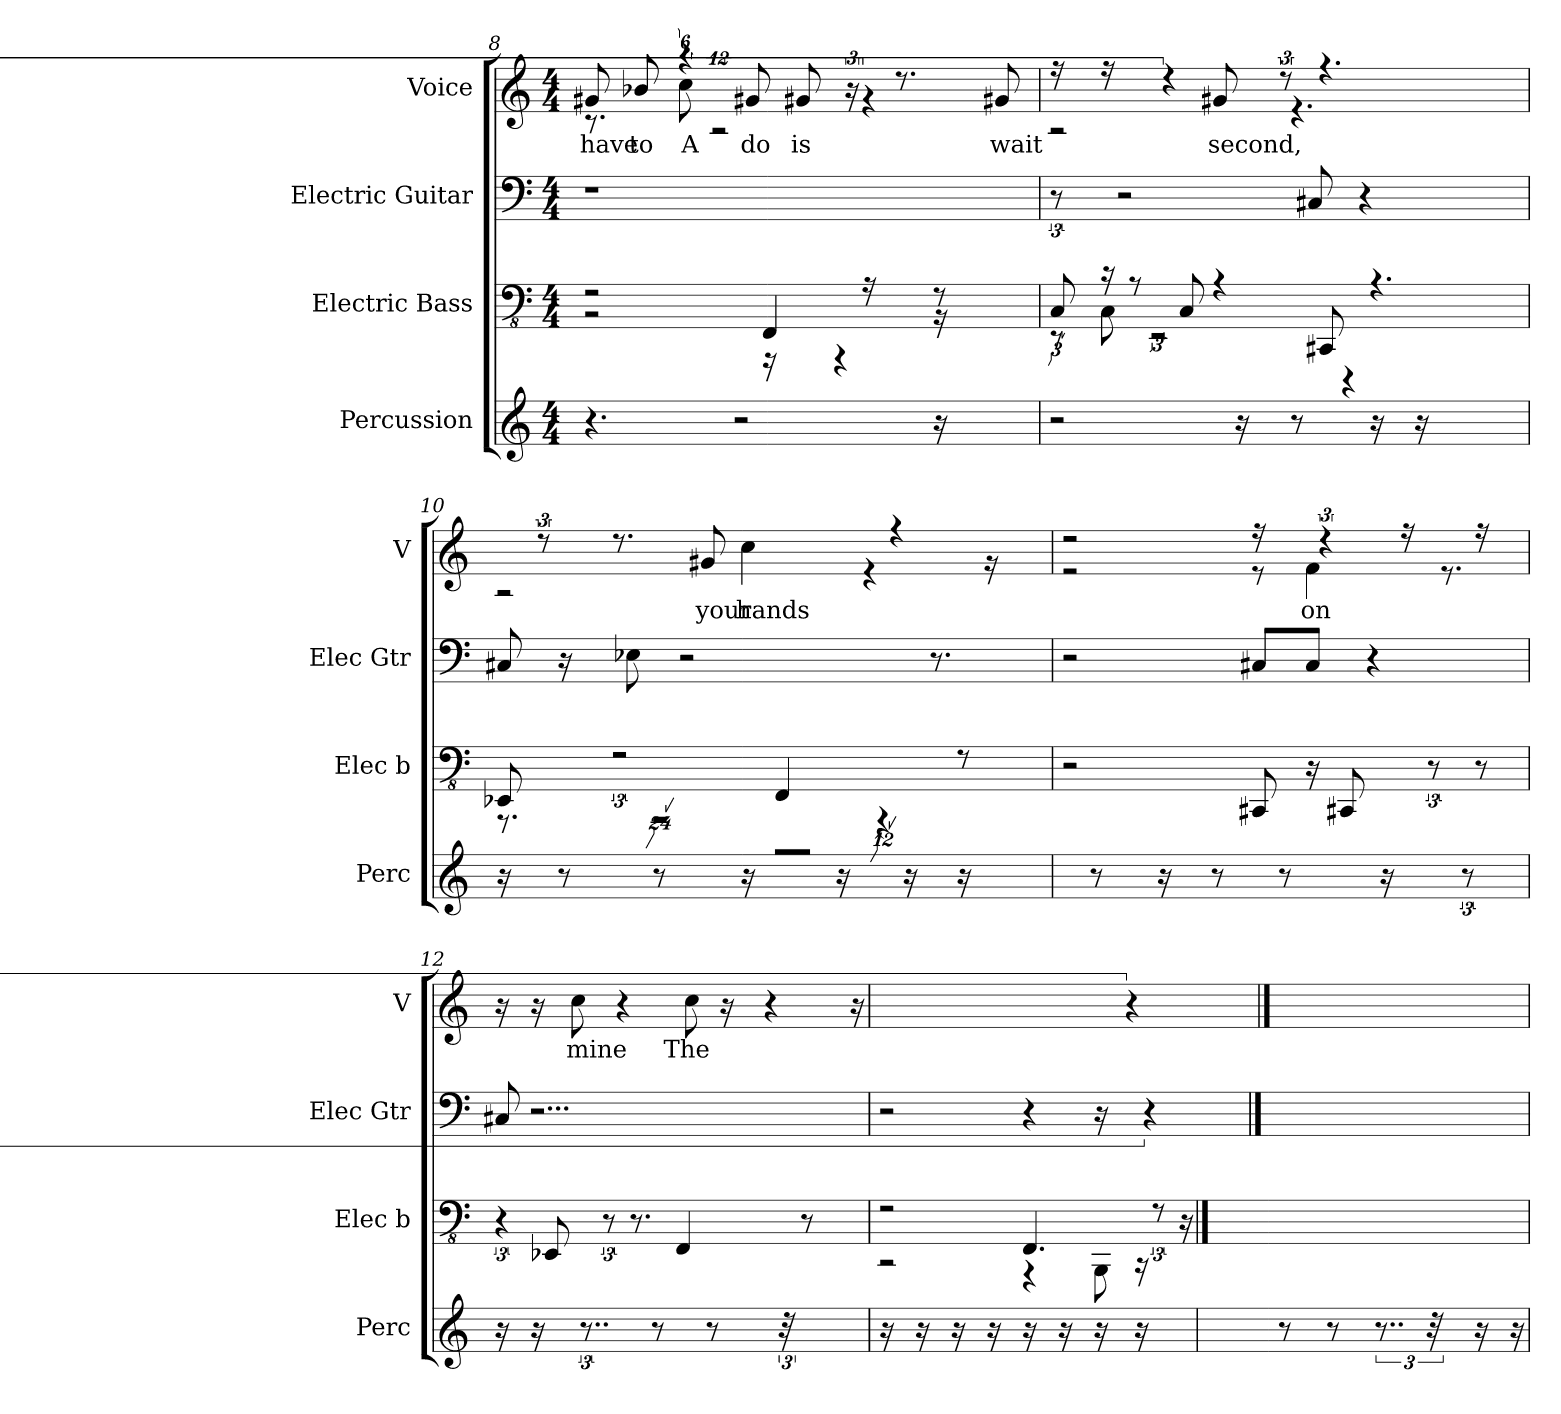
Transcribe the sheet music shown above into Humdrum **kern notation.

**kern	**kern	**kern	**kern	**text
*part4	*part3	*part2	*part1	*part1
*staff4	*staff3	*staff2	*staff1	*staff1
*I"Percussion	*I"Electric Bass	*I"Electric Guitar	*I"Voice	*
*I'Perc	*I'Elec b	*I'Elec Gtr	*I'V	*
*clefG2	*clefFv4	*clefF4	*clefG2	*
*M4/4	*M4/4	*M4/4	*M4/4	*
=8	=8	=8	=8	=8
*	*^	*	*	*
*	*	*	*	*^	*
4.r	2r	2r	1r	8g#X	8.r	have
.	.	.	.	8b-X	.	to
.	.	.	.	.	16ryy	.
.	.	.	.	24%5r	8cc	A
16R	.	.	.	.	24%7r	.
2r	.	.	.	.	.	.
.	.	.	.	8g#X	.	do
.	4FFF	16r	.	.	.	.
.	.	8ryy	.	.	.	.
.	.	.	.	8g#X	.	is
.	.	.	.	.	12ryy	.
.	.	4r	.	.	.	.
.	.	.	.	24r	.	.
.	16r	.	.	12ryy	48%17r	.
.	8ryy	.	.	.	.	.
.	.	.	.	8.r	.	.
16r	8r	16r	.	.	.	.
24%5ryy	.	48%7ryy	24%5ryy	.	.	.
.	.	.	.	16ryy	.	.
.	48%7ryy	.	.	.	.	.
.	.	.	.	8g#X	.	wait
.	.	.	.	.	48%5ryy	.
.	.	16ryy	.	.	.	.
=9	=9	=9	=9	=9	=9	=9
2r	8CC	12r	12r	16r	2r	.
.	.	.	.	16ryy	.	.
.	.	24ryy	12ryy	.	.	.
.	16r	8CC	.	16r	.	.
.	.	.	2r	.	.	.
.	8r	.	.	12ryy	.	.
.	.	3r	.	.	.	.
.	.	.	.	48%7r	.	.
.	8CC	.	.	.	.	.
.	.	.	.	8g#X	.	second,
.	4r	.	.	.	.	.
16r	.	.	.	.	8ryy	.
.	.	.	.	24ryy	.	.
16R	.	.	.	.	.	.
.	.	6ryy	.	12r	.	.
8r	.	.	.	.	4.r	.
.	.	.	8C#X	4.r	.	.
.	8CCC#X	.	.	.	.	.
16R	.	4r	.	.	.	.
.	.	.	4r	.	.	.
16r	4.r	.	.	.	.	.
16R	.	.	.	.	.	.
16r	.	.	.	.	.	.
8.ryy	.	8.ryy	.	.	48%7ryy	.
.	.	.	48%7ryy	48%7ryy	.	.
.	.	.	.	.	24ryy	.
=10	=10	=10	=10	=10	=10	=10
16r	8EEE-X	8.r	8C#X	12ryy	2r	.
16R	.	.	.	.	.	.
.	.	.	.	12r	.	.
8r	16ryy	.	16r	.	.	.
.	.	.	.	16ryy	.	.
.	24ryy	8ryy	16ryy	.	.	.
.	3r	.	.	8.r	.	.
16R	.	.	8E-X	.	.	.
8r	.	48%13r	.	.	.	.
.	.	.	2r	.	.	.
.	.	.	.	8g#X	.	your
16R	.	.	.	.	.	.
16r	.	.	.	.	4cc	hands
.	.	.	.	4ryy	.	.
16RLL	4FFF	.	.	.	.	.
.	.	8.ryy	.	.	.	.
16RJJ	.	.	.	.	.	.
16r	.	.	.	.	.	.
16R	.	.	.	.	4r	.
.	.	48%11r	.	.	.	.
.	.	.	.	4r	.	.
16r	8ryy	.	.	.	.	.
16R	.	.	8.r	.	.	.
16r	8r	.	.	.	.	.
8ryy	.	16ryy	.	.	16r	.
.	.	.	.	16ryy	.	.
.	16ryy	16ryy	16ryy	.	16ryy	.
.	.	.	.	48ryy	.	.
*	*v	*v	*	*	*	*
=11	=11	=11	=11	=11	=11
16R	2r	2r	2r	2r	.
8r	.	.	.	.	.
16R	.	.	.	.	.
16r	.	.	.	.	.
16R	.	.	.	.	.
8r	.	.	.	.	.
16R	8CCC#X	8C#X/L	16r	8r	.
8r	.	.	12ryy	.	.
.	16r	8C#/J	.	4f	on
.	.	.	6r	.	.
12R	8CCC#X	.	.	.	.
.	.	4r	.	.	.
16r	.	.	.	.	.
.	24ryy	.	16r	.	.
12R	.	.	.	.	.
.	12r	.	.	.	.
.	.	.	16ryy	8.r	.
12r	.	.	.	.	.
.	8r	.	16r	.	.
16ryy	.	16ryy	16ryy	.	.
*	*	*	*v	*v	*
=12	=12	=12	=12	=12
16r	6r	8C#X	16r	.
16R	.	.	16ryy	.
16r	.	2...r	16r	.
.	8EEE-X	.	.	.
12R	.	.	16ryy	.
.	.	.	8cc	mine
12..r	.	.	.	.
.	24ryy	.	.	.
.	12r	.	.	.
.	.	.	4r	.
12R	8.r	.	.	.
8r	.	.	.	.
.	4FFF	.	.	.
12R	.	.	8cc	The
8r	.	.	.	.
.	.	.	16r	.
.	.	.	16ryy	.
12R	.	.	.	.
.	8ryy	.	.	.
.	.	.	4r	.
48r	.	.	.	.
16R	.	.	.	.
.	8r	.	.	.
8.ryy	.	.	.	.
.	.	8ryy	.	.
.	12ryy	.	.	.
.	.	.	16r	.
=13	=13	=13	=13	=13
*	*^	*	*	*
16r	2r	2r	2r	48%41ryy	.
16R	.	.	.	.	.
16r	.	.	.	.	.
16R	.	.	.	.	.
16r	.	.	.	.	.
16R	.	.	.	.	.
16r	.	.	.	.	.
16R	.	.	.	.	.
16r	4.FFF	4r	4r	.	.
16R	.	.	.	.	.
16r	.	.	.	.	.
16R	.	.	.	.	.
16r	.	8BBBB	16r	.	.
16R	.	.	12ryy	.	.
.	.	.	.	12..r	.
16r	24ryy	16r	.	.	.
.	.	.	18...r	.	.
.	12r	.	.	.	.
16R	.	16ryy	.	.	.
16ryy	16ryy	16r	16ryy	16ryy	.
*	*v	*v	*	*	*
=	==	==	==	==
8r	1ryy	1ryy	1ryy	.
12R	.	.	.	.
8r	.	.	.	.
12R	.	.	.	.
12..r	.	.	.	.
12R	.	.	.	.
48r	.	.	.	.
12R	.	.	.	.
16R	.	.	.	.
16r	.	.	.	.
16R	.	.	.	.
16r	.	.	.	.
=	=	=	=	=
*-	*-	*-	*-	*-
